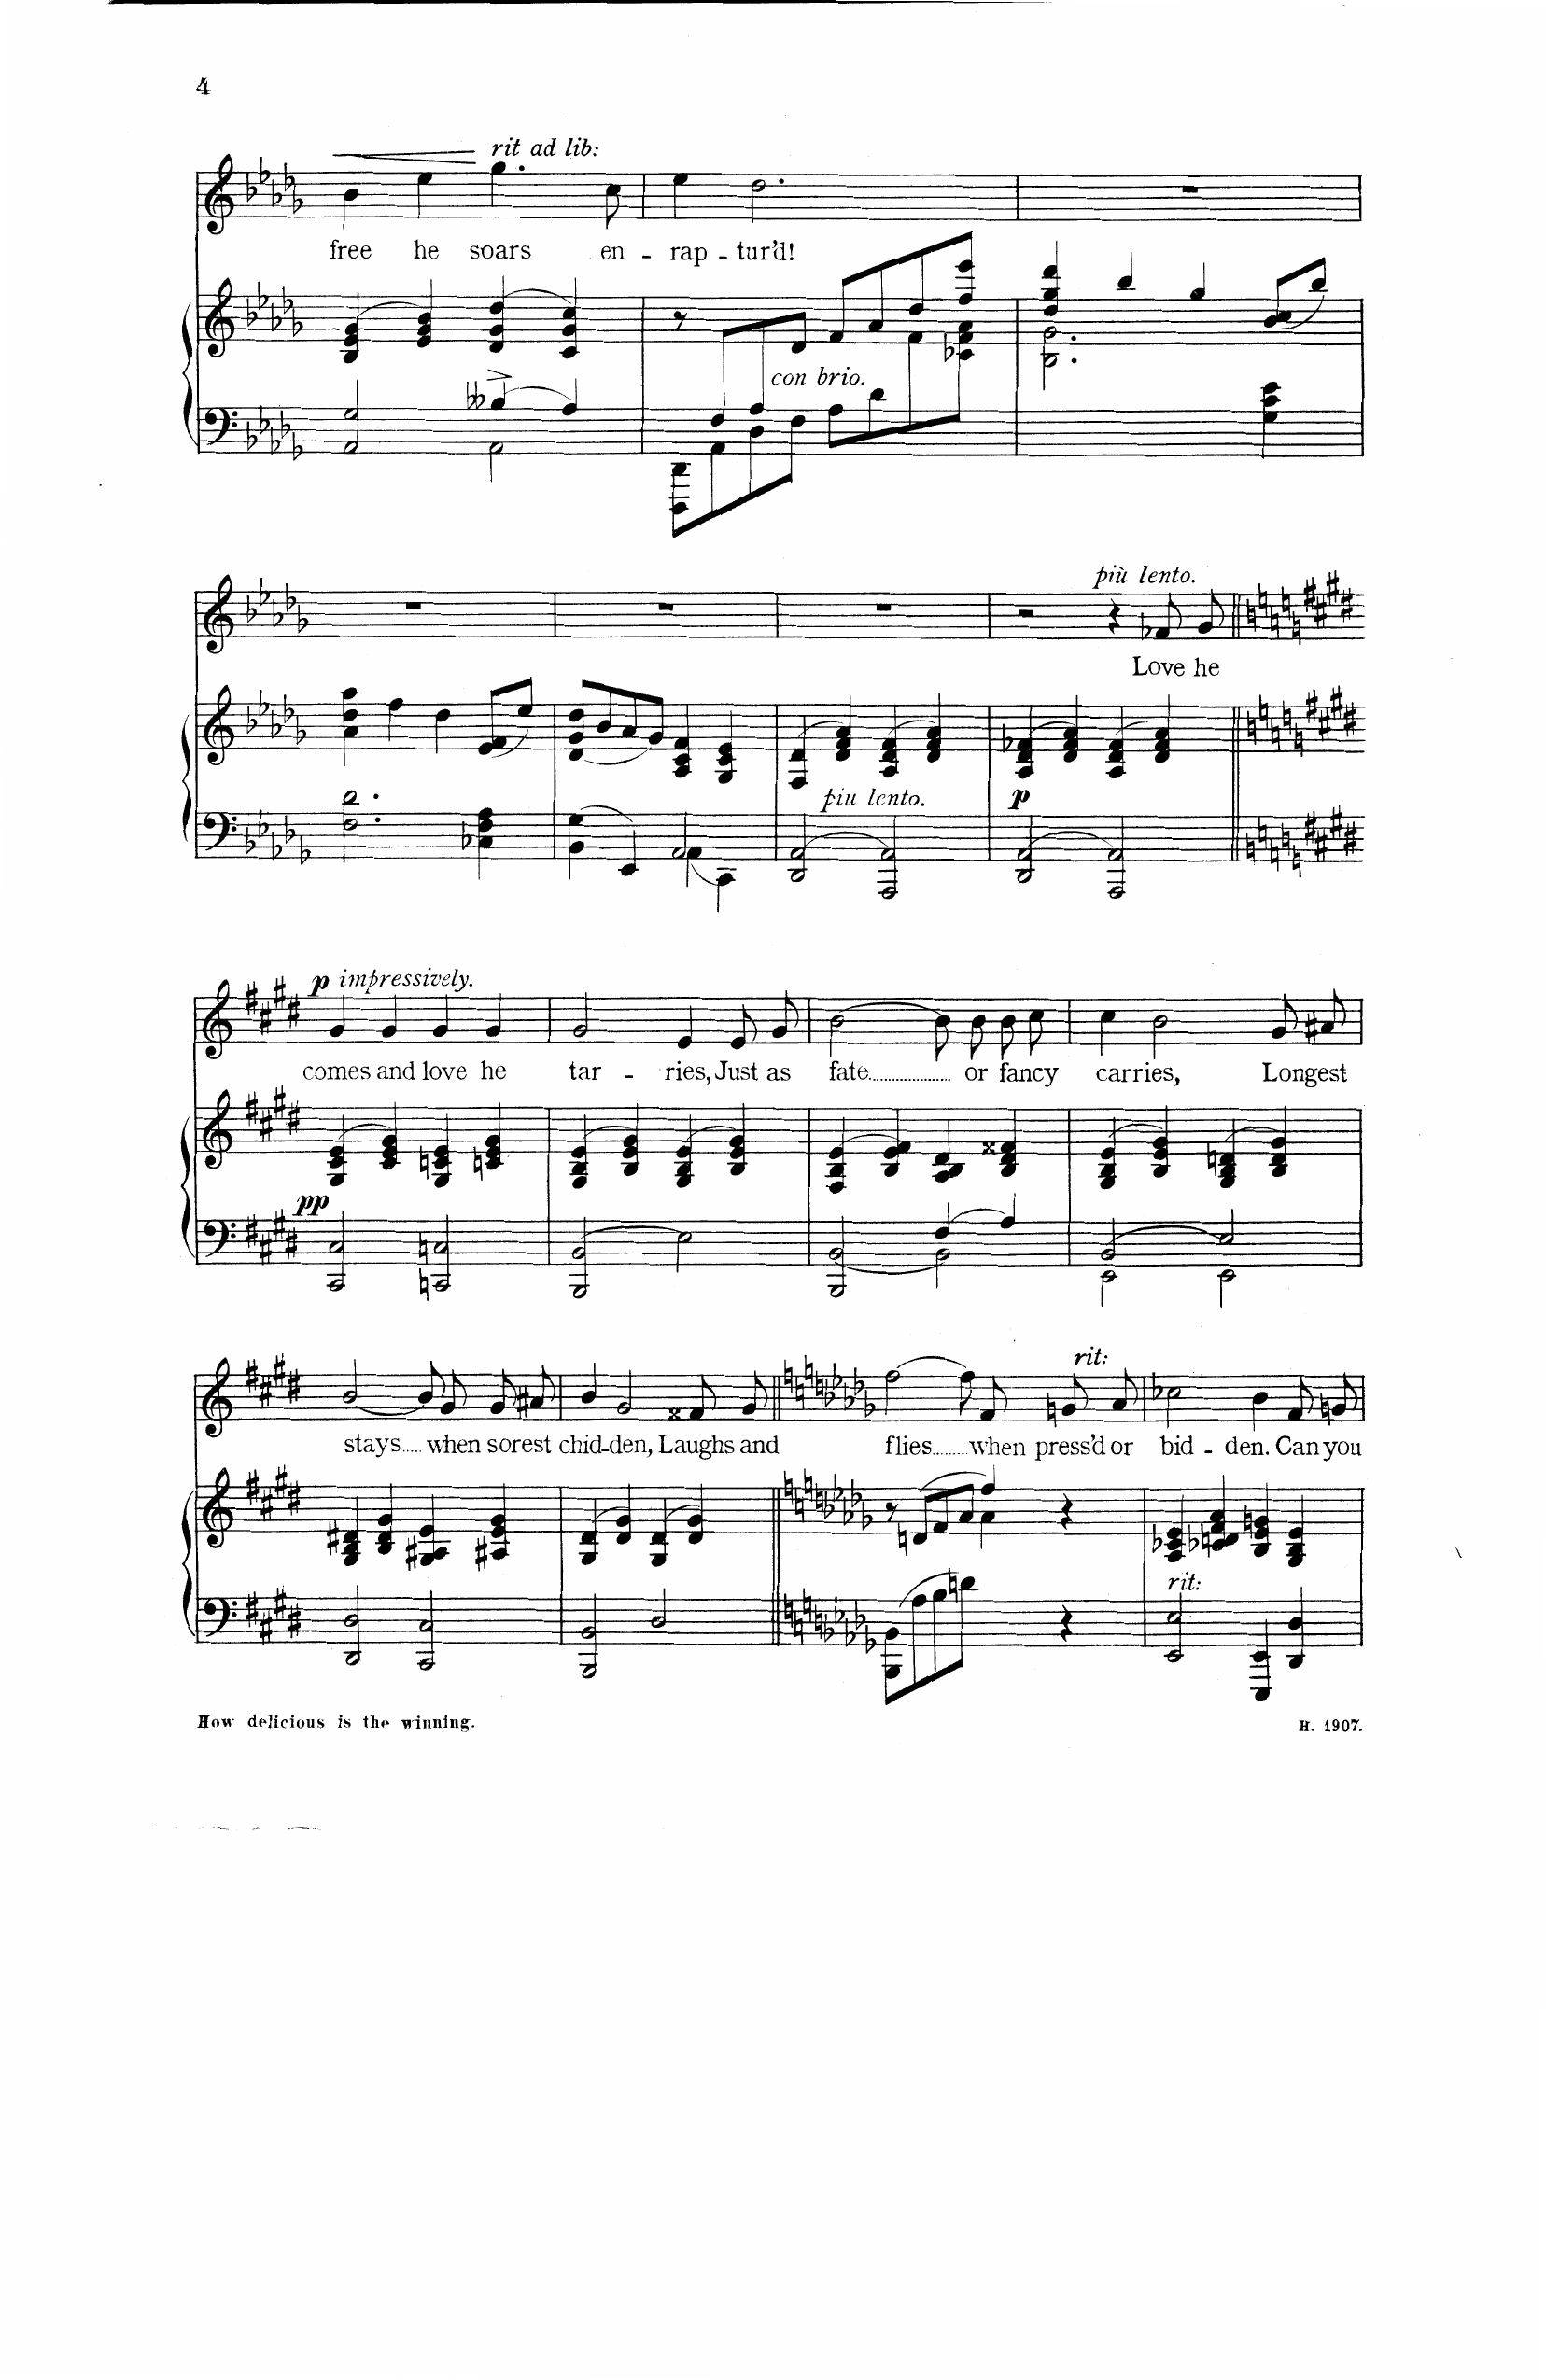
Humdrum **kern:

**kern	**kern	**dynam	**kern	**text	**dynam
*part2	*part2	*part2	*part1	*part1	*part1
*staff3	*staff2	*staff2/3	*staff1	*staff1	*staff1
*I"Piano	*	*	*I"Voice	*	*
*I'Pno	*	*	*	*	*
*clefF4	*clefG2	*	*clefG2	*	*
*k[b-e-a-d-g-]	*k[b-e-a-d-g-]	*	*k[b-e-a-d-g-]	*	*
*M4/4	*M4/4	*	*M4/4	*	*
*met(c)	*met(c)	*	*met(c)	*	*
=41	=41	=41	=41	=41	=41
*^	*	*	*	*	*
!	!	!	!	!	!	!LO:HP:b
2AA-/ 2G-/	2ryy	(>4B-/ 4e-/ 4g-/	.	4b-\	free	<
.	.	4e-/ 4g-/ 4b-/)	.	4ee-\	he	.
!	!	!	!	!LO:TX:i:t=rit. ad lib	!	!
4B--X^/	2AA-\	(>4d-/ 4g-/ 4dd-/	.	4.gg-\	soars	[
4A-/	.	4c/ 4g-/ 4cc/)	.	.	.	.
.	.	.	.	8cc\	en-	.
=42	=42	=42	=42	=42	=42	=42
*	*	*^	*	*	*	*
8ryy	8DDD-\ 8DD-\L	8r	2.ryy	.	4ee-\	-rap-	.
8F/L	8AA-\	4ryy	.	.	.	.	.
8A-/	8D-\	.	.	.	2.dd-\	-tur’d!	.
!LO:TX:i:t=con brio	!	!	!	!	!	!	!
4ryy	8F\J	8d-/J	.	.	.	.	.
.	8A-\L	8f/L	.	.	.	.	.
4.ryy	8d-\	8a-/	.	.	.	.	.
.	4ryy	8dd-/	8f\	.	.	.	.
.	.	8ff/ 8eee-/J	8c-X\ 8f\ 8a-\J	.	.	.	.
*v	*v	*	*	*	*	*	*
=43	=43	=43	=43	=43	=43	=43
2.ryy	4dd-/ 4gg-/ 4ddd-/	2.B-\ 2.g-\	.	1r	.	.
.	4bb-/	.	.	.	.	.
.	4gg-/	.	.	.	.	.
4G-\ 4c\ 4e-\	(8b-/ 8cc/L	4ryy	.	.	.	.
.	8bb-/J)	.	.	.	.	.
*	*v	*v	*	*	*	*
=44	=44	=44	=44	=44	=44
2.F\ 2.d-\	4a-\ 4dd-\ 4aa-\	.	1r	.	.
.	4ff\	.	.	.	.
.	4dd-\	.	.	.	.
4C-X\ 4F\ 4A-\	(8e-/ 8f/L	.	.	.	.
.	8ee-/J)	.	.	.	.
=45	=45	=45	=45	=45	=45
*^	*	*	*	*	*
4BB-\ 4G-\	2ryy	(8d-/ 8g-/ 8dd-/L	.	1r	.	.
.	.	8b-/	.	.	.	.
4EE-/	.	8a-/	.	.	.	.
.	.	8g-/J)	.	.	.	.
2AA-/	4AA-\	4A-/ 4c/ 4f/	.	.	.	.
.	4CC\	4G-/ 4c/ 4e-/	.	.	.	.
=46	=46	=46	=46	=46	=46	=46
!LO:TX:i:t=più lento	!	!	!	!	!	!
*v	*v	*	*	*	*	*
2DD-/ [2AA-/	(>4F/ 4d-/	.	1r	.	.
.	4d-/ 4f/ 4a-/)	.	.	.	.
2AAA-/ 2AA-/]	(>4A-/ 4d-/ 4f/	.	.	.	.
.	4d-/ 4f/ 4a-/)	.	.	.	.
=47	=47	=47	=47	=47	=47
!	!	!LO:DY:b	!	!	!
2DD-/ [2AA-/	(>4A-/ 4d-/ 4f-X/	p	2r	.	.
.	4d-/ 4f-/ 4a-/)	.	.	.	.
!	!	!	!LO:TX:i:t=più lento	!	!
2AAA-/ 2AA-/]	(>4A-/ 4d-/ 4f-/	.	4r	.	.
.	4d-/ 4f-/ 4a-/)	.	8f-X/L	Love	.
.	.	.	8g-/J	he	.
=48||	=48||	=48||	=48||	=48||	=48||
*k[f#c#g#d#]	*k[f#c#g#d#]	*	*k[f#c#g#d#]	*	*
!	!	!	!	!	!LO:DY:a
!	!	!	!	!	!LO:DY:n=1:a
2CC#/ 2C#/	(>4G#/ 4c#/ 4e/	.	4g#/	comes	p other-dynamics
.	4c#/ 4e/ 4g#/)	.	4g#/	and	.
2CCn/ 2Cn/	4G#/ 4cn/ 4e/	.	4g#/	love	.
.	4cn/ 4e/ 4g#/	.	4g#/	he	.
=49	=49	=49	=49	=49	=49
2BBB/ 2BB/	(>4G#/ 4B/ 4e/	.	2g#/	tar-	.
.	4B/ 4e/ 4g#/)	.	.	.	.
2E\	(>4G#/ 4B/ 4e/	.	4e/	-ries,	.
.	4B/ 4e/ 4g#/)	.	8e/L	Just	.
.	.	.	8g#/J	as	.
=50	=50	=50	=50	=50	=50
*^	*	*	*	*	*
2BBB/ [<2BB/	2ryy	(>4F#/ 4B/ 4e/	.	[2b\	fate	.
.	.	4B/ 4e/ 4f#/)	.	.	.	.
4F#/	2BB\]	4A/ 4B/ 4d#/	.	8b\L]	.	.
.	.	.	.	8b\J	or	.
4A/	.	4B/ 4d#/ 4f##X/	.	8b\L	fan-	.
.	.	.	.	8cc#\J	-cy	.
=51	=51	=51	=51	=51	=51	=51
2BB/	2EE\	(>4G#/ 4B/ 4e/	.	4cc#\	car-	.
.	.	4B/ 4e/ 4g#/)	.	2b\	-ries,	.
2E/	2EE\	(>4G#/ 4B/ 4dn/	.	.	.	.
.	.	4B/ 4d/ 4g#/)	.	8g#/L	Long-	.
.	.	.	.	8a#X/J	-est	.
*v	*v	*	*	*	*	*
=52	=52	=52	=52	=52	=52
2DD#/ 2D#/	4G#/ 4B/ 4d#X/	.	[2b/	stays	.
.	4B/ 4d#/ 4g#/	.	.	.	.
2CC#/ 2C#/	4G#/ 4A#X/ 4e/	.	8b/L]	.	.
.	.	.	8g#/J	when	.
.	4A#X/ 4e/ 4g#/	.	8g#/L	sor-	.
.	.	.	8a#X/J	-est	.
=53	=53	=53	=53	=53	=53
2BBB/ 2BB/	(>4G#/ 4d#/	.	4b\	chid-	.
.	4d#/ 4g#/)	.	2g#/	-den,	.
2D#\	(>4G#/ 4d#/	.	.	.	.
.	4d#/ 4g#/)	.	8f##X/L	Laughs	.
.	.	.	8g#/J	and	.
=54||	=54||	=54||	=54||	=54||	=54||
*k[b-e-a-d-g-]	*k[b-e-a-d-g-]	*	*k[b-e-a-d-g-]	*	*
*	*^	*	*	*	*
8BBB-\ 8BB-\L	8r	2ryy	.	[2ff\	flies	.
8A-\	(>8dn/L	.	.	.	.	.
8B-\	8f/	.	.	.	.	.
8dn\J	8a-/J	.	.	.	.	.
4ryy	4ff/)	4a-\	.	8ff\L]	.	.
.	.	.	.	8f\J	when	.
!	!	!	!	!LO:TX:i:t=rit&colon;	!	!
4r	4r	4ryy	.	8gn/L	press’d	.
.	.	.	.	8a-/J	or	.
*	*v	*v	*	*	*	*
=55	=55	=55	=55	=55	=55
!LO:TX:i:t=rit&colon;	!	!	!	!	!
2EE-/ 2E-/	4A-/ 4c-X/ 4e-/	.	2cc-X\	bid-	.
.	4c-X/ 4dn/ 4f/ 4a-/	.	.	.	.
4EEE-/ 4EE-/	4B-/ 4e-/ 4gn/	.	4b-\	-den.	.
4DD-/ 4D-/	4G-/ 4B-/ 4e-/	.	8f/L	Can	.
.	.	.	8gn/J	you	.
=	=	=	=	=	=
*-	*-	*-	*-	*-	*-
